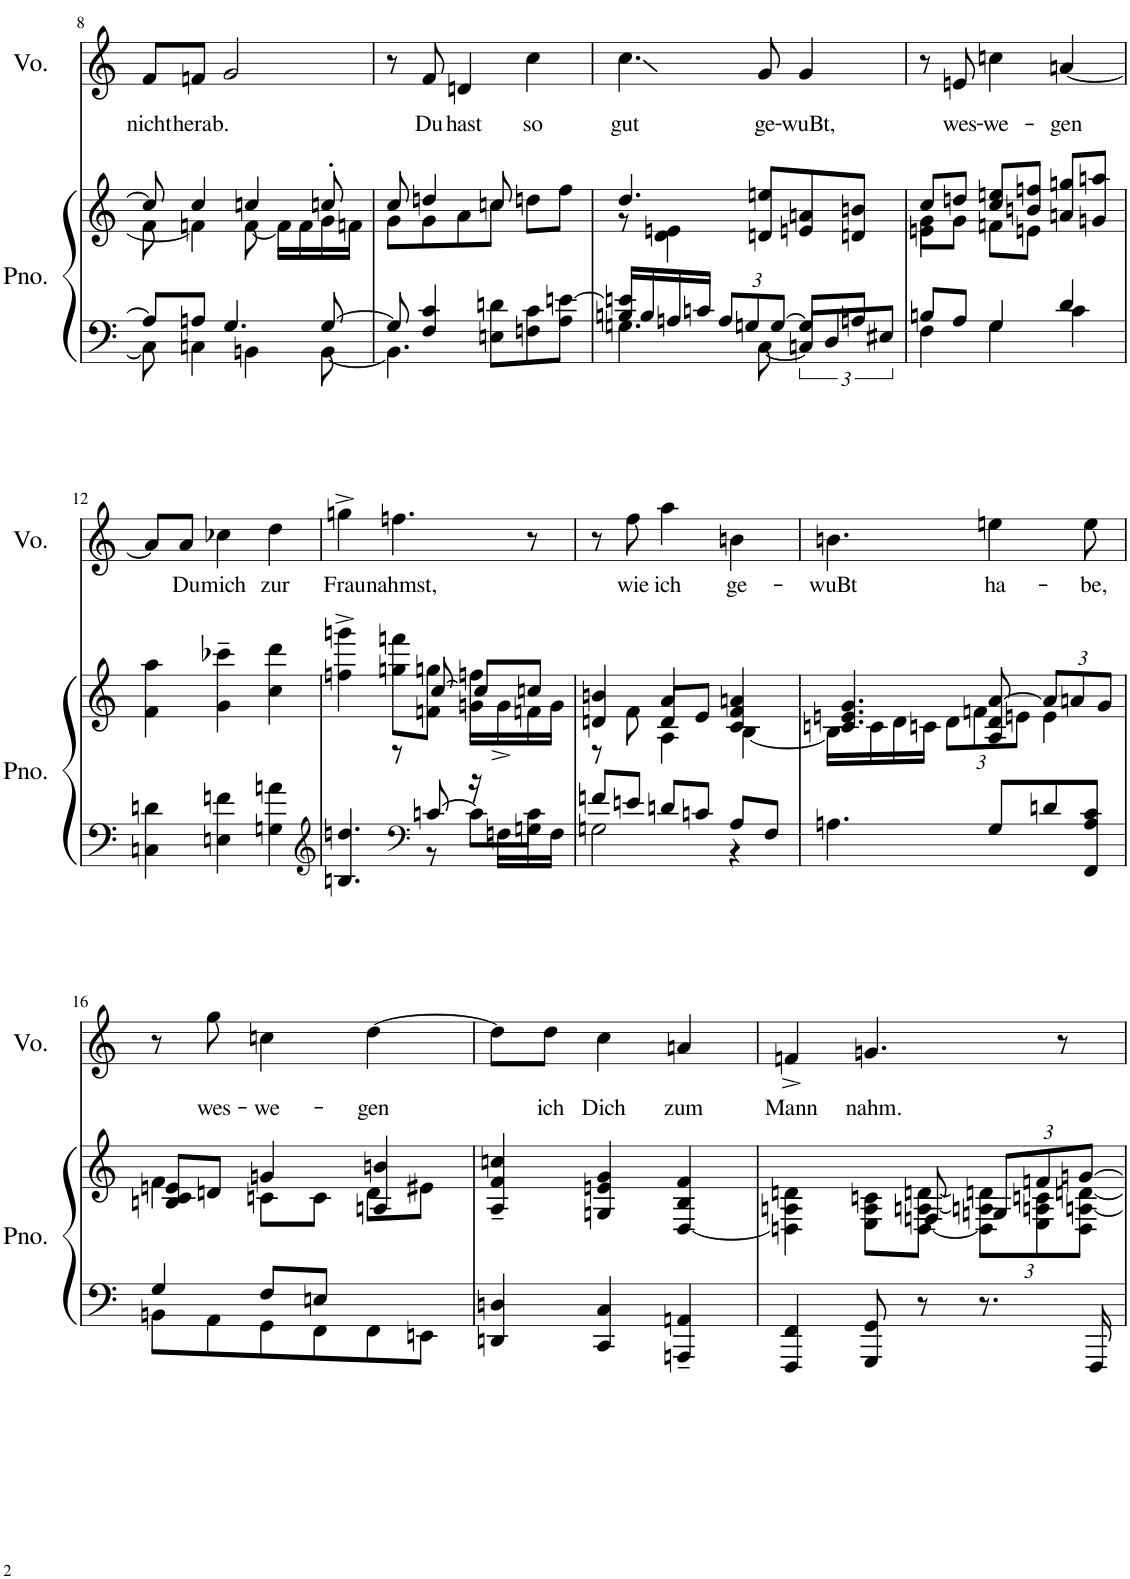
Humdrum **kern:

**kern	**kern	**kern	**text
*part2	*part2	*part1	*part1
*staff3	*staff2	*staff1	*staff1
*I"Piano	*	*I"Voz	*
*I'Pno.	*	*I'Vo.	*
!!LO:PB:g=z
*clefF4	*clefG2	*clefG2	*
*k[]	*k[]	*k[]	*
*M3/4	*M3/4	*M3/4	*
=8	=8	=8	=8
*^	*^	*	*
!	!	!	!	!	!LO:LY:b
8A/L]	8C\]	8cc/]	8f\	8f/L	nicht
!	!	!	!	!	!LO:LY:b
8An/J	4Cn\	4cc/	4fn\]	8fn/J	herab.
4.G/	.	.	.	2g/	.
.	4BBn\	4ccn/	[8f\	.	.
.	.	.	16f\LL]	.	.
.	.	.	16f\	.	.
[8G/	[8BB\	8ccn'/	16g\	.	.
.	.	.	16fn\JJ	.	.
=9	=9	=9	=9	=9	=9
8G/]	4.BB\]	8cc/	8g\L	8r	.
!	!	!	!	!	!LO:LY:b
4F/ 4c/	.	4ddn/	8g\	8f/	Du
!	!	!	!	!	!LO:LY:b
.	.	.	8a\	4dn/	hast
8En\ 8dn\L	4.ryy	8ccn/	8cc\J	.	.
!	!	!	!	!	!LO:LY:b
8Fn\ 8c\	.	8ddn\L	4ryy	4cc\	so
8A\ [8en\J	.	8ff\J	.	.	.
=10	=10	=10	=10	=10	=10
*	*^	*	*	*	*
!	!	!	!	!	!	!LO:LY:b
16Bn/ 16en/]LL	4.Gn\	4.ryy	4.dd/	8r	4.cc\	gut
16B/	.	.	.	.	.	.
16An/	.	.	.	4d\ 4en\	.	.
16cn/JJ	.	.	.	.	.	.
*Xbrackettup	*	*	*	*	*	*
12A/L	.	.	.	.	.	.
12Gn/	.	.	.	.	.	.
!	!	!	!	!	!	!LO:LY:b
.	4.ryy	[8C\	8dn/ 8een/L	4.ryy	8g/	ge-
[12G/J	.	.	.	.	.	.
*	*	*brackettup	*	*	*	*
!	!	!	!	!	!	!LO:LY:b
8G/L]	.	12Cn/L]	8en/ 8an/	.	4g/	-wuBt,
.	.	12D/	.	.	.	.
8An/J	.	.	8dn/ 8bn/J	.	.	.
.	.	12E#X/J	.	.	.	.
=11	=11	=11	=11	=11	=11	=11
*	*	*	*	*^	*	*
8Bn/L	4F\	2ryy	8cc/L	8g\L	4en\	8r	.
!	!	!	!	!	!	!	!LO:LY:b
8A/J	.	.	8ddn/J	8g\J	.	8en/	wes-
!	!	!	!	!	!	!	!LO:LY:b
4G/	4G\	.	8cc/ 8een/L	8fn\L	2ryy	4ccn\	-we-
.	.	.	8bn/ 8ffn/J	8en\J	.	.	.
!	!	!	!	!	!	!	!LO:LY:b
4d/	4ryy	4c\	8an/ 8ggn/L	4ryy	.	[4an/	-gen
.	.	.	8gn/ 8aan/J	.	.	.	.
*v	*v	*v	*	*	*	*	*
*	*v	*v	*v	*	*
!!LO:LB:g=z
=12	=12	=12	=12
4Cn\ 4dn\	4f\ 4aa\	8a/L]	.
!	!	!	!LO:LY:b
.	.	8a/J	Du
!	!	!	!LO:LY:b
4En\ 4fn\	4g\~ 4ccc-X\~	4cc-X\	mich
!	!	!	!LO:LY:b
4Gn\ 4an\	4cc\ 4ddd\	4dd\	zur
=13	=13	=13	=13
*clefG2	*	*	*
*^	*^	*	*
!	!	!	!	!	!LO:LY:b
4.Bn/ 4.ddn/	4.ryy	4ffn\^ 4gggn\^	4ryy	4ggn^\	Frau
!	!	!	!	!	!LO:LY:b
.	.	8ggn\ 8fffn\L	8r	4.ffn\	nahmst,
*clefF4	*	*	*	*	*
[8cn/	8r	8fn\ 8ggn\J	[8cc/	.	.
16r	8c\L]	16gn\ 16ffn\LL	8cc/L]	.	.
16Fn\LL	.	16g^\	.	.	.
16Gn\	8c\J	16fn\	8ccn/J	8r	.
16F\JJ	.	16g\JJ	.	.	.
=14	=14	=14	=14	=14	=14
*	*	*	*^	*	*
8fn/L	2Gn\	4dn/ 4bn/	4ryy	8r	8r	.
!	!	!	!	!	!	!LO:LY:b
8en/J	.	.	.	8f\	8ff\	wie
!	!	!	!	!	!	!LO:LY:b
8dn/L	.	4a/	8d/L	4A\	4aa\	ich
8cn/J	.	.	8e/J	.	.	.
!	!	!	!	!	!	!LO:LY:b
8A/L	4r	4c/ 4f/ 4an/	4ryy	[4B\	4bn\	ge-
8F/J	.	.	.	.	.	.
*v	*v	*	*	*	*	*
*	*	*v	*v	*	*
=15	=15	=15	=15	=15
!	!	!	!	!LO:LY:b
4.An\	4.cn/ 4.en/ 4.g/	16B\LL]	4.bn\	-wuBt
.	.	16c\	.	.
.	.	16d\	.	.
.	.	16cn\JJ	.	.
*	*	*Xbrackettup	*	*
.	.	12d\L	.	.
.	.	12fn\	.	.
!	!	!	!	!LO:LY:b
8G/L	8A/ 8d/ [8a/	.	4een\	ha-
.	.	12en\J	.	.
8dn/	12a/L]	4e\	.	.
.	12an/	.	.	.
!	!	!	!	!LO:LY:b
8FF/ 8A/ 8c/J	.	.	8ee\	-be,
.	12g/J	.	.	.
!!LO:LB:g=z
=16	=16	=16	=16	=16
*^	*	*	*	*
4G/	8BBn\L	4f\	8Bn/ 8c/ 8en/L	8r	.
!	!	!	!	!	!LO:LY:b
.	8AA\	.	8dn/J	8gg\	wes-
!	!	!	!	!	!LO:LY:b
8F/L	8GG\	4gn/	8cn\L	4ccn\	-we-
8En/J	8FF\	.	8c\J	.	.
!	!	!	!	!	!LO:LY:b
4ryy	8FF\	4An/ 4bn/	8d\L	[4dd\	-gen
.	8EEn\J	.	8e#X\J	.	.
*v	*v	*	*	*	*
*	*v	*v	*	*
=17	=17	=17	=17
4DDn/ 4Dn/	4A/~ 4f/~ 4ccn/~	8dd\L]	.
!	!	!	!LO:LY:b
.	.	8dd\J	ich
!	!	!	!LO:LY:b
4CC/ 4C/	4Gn/ 4en/ 4g/	4cc\	Dich
!	!	!	!LO:LY:b
4AAAn/~ 4AAn/~	[4D/ 4B/ 4f/	4an/	zum
=18	=18	=18	=18
*	*^	*	*
!	!	!	!	!LO:LY:b
4FFF/ 4FF/	4An\ 4dn\	4Dn\]	4fn^/	Mann
!	!	!	!	!LO:LY:b
8GGG/ 8GG/	8E\ 8A\ 8cn\L	8ryy	4.gn/	nahm.
8r	[8D\ [8An\ [8dn\J	8Fn/	.	.
8.r	12D\] 12An\] 12dn\]L	12Gn/L	.	.
.	12E\ 12An\ 12cn\	12fn/	.	.
.	.	.	8r	.
.	12D\ [12An\ [12dn\J	[12gn/J	.	.
16FFF/	.	.	.	.
*	*v	*v	*	*
=	=	=	=
*-	*-	*-	*-
